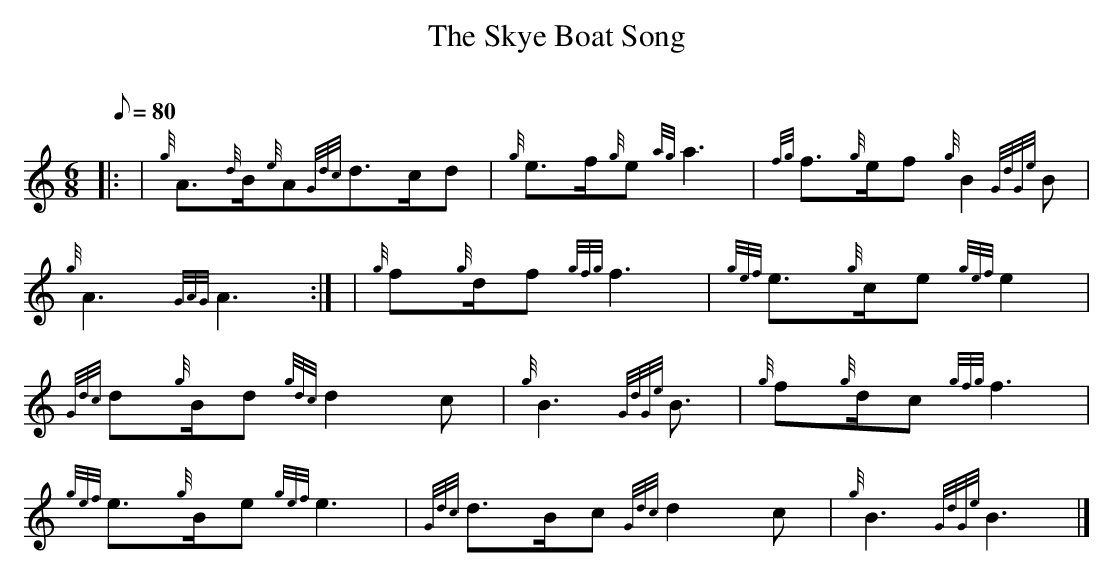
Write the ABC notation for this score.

X:1
T:The Skye Boat Song
M:6/8
L:1/8
Q:80
C:
K:HP
|: | {g}A3/2{d}B/2{e}A{Gdc}d3/2c/2d | \
{g}e3/2f/2{g}e{ag}a3 | \
{fg}f3/2{g}e/2f{g}B2{GdGe}B |
{g}A3{GAG}A3 :| | \
{g}f{g}d/2f{gfg}f3 | \
{gef}e3/2{g}c/2e{gef}e2 |
{Gdc}d{g}B/2d{gdc}d2c | \
{g}B3{GdGe}B3/2 | \
{g}f{g}d/2c{gfg}f3 |
{gef}e3/2{g}B/2e{gef}e3 | \
{Gdc}d3/2B/2c{Gdc}d2c | \
{g}B3{GdGe}B3|]
